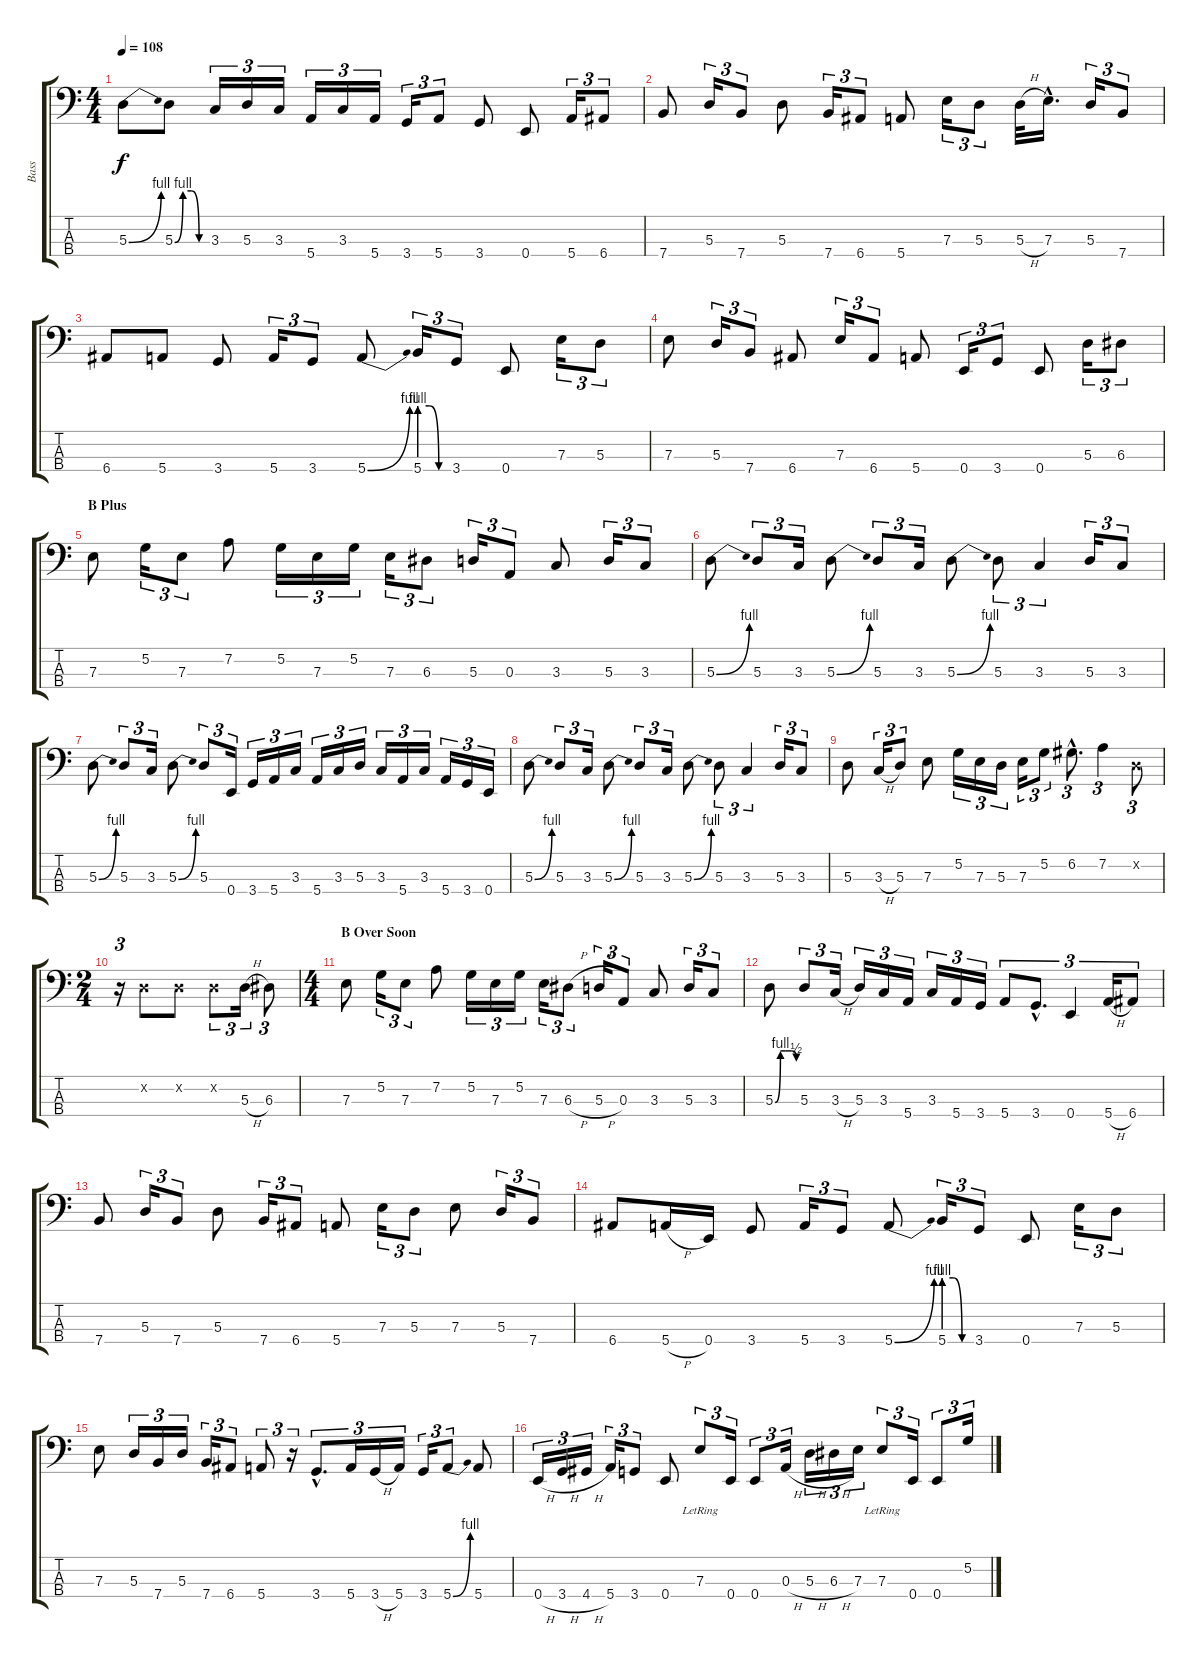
\track ("Bass" "Bass") {instrument electricbassfinger}
\staff {score tabs}
\tuning (G2 D2 A1 E1) {hide}
\ts (4 4)
\tempo 108
\clef f4
\ks c
5.3{be (bend 0 0 60 4)}.8{dy f} 5.3{be (custom 0 0 15 4 30 4 45 0 60 0)}.8 3.3.16{tu (3 2)} 5.3.16{tu (3 2)} 3.3.16{tu (3 2)} 5.4.16{tu (3 2)} 3.3.16{tu (3 2)} 5.4.16{tu (3 2)} 3.4.16{tu (3 2)} 5.4.8{tu (3 2)} 3.4.8 0.4.8 5.4.16{tu (3 2)} 6.4.8{tu (3 2)} |
7.4.8 5.3.16{tu (3 2)} 7.4.8{tu (3 2)} 5.3.8 7.4.16{tu (3 2)} 6.4.8{tu (3 2)} 5.4.8 7.3.16{tu (3 2)} 5.3.8{tu (3 2)} 5.3{h}.32 7.3{hac}.16{d} 5.3.16{tu (3 2)} 7.4.8{tu (3 2)} |
6.4.8 5.4.8 3.4.8 5.4.16{tu (3 2)} 3.4.8{tu (3 2)} 5.4{be (bend 0 0 60 4)}.8 5.4{be (custom 0 4 20 4 40 0 60 0)}.16{tu (3 2)} 3.4.8{tu (3 2)} 0.4.8 7.3.16{tu (3 2)} 5.3.8{tu (3 2)} |
7.3.8 5.3.16{tu (3 2)} 7.4.8{tu (3 2)} 6.4.8 7.3.16{tu (3 2)} 6.4.8{tu (3 2)} 5.4.8 0.4.16{tu (3 2)} 3.4.8{tu (3 2)} 0.4.8 5.3.16{tu (3 2)} 6.3.8{tu (3 2)} |
\section ("" "B Plus")
7.3.8 5.2.16{tu (3 2)} 7.3.8{tu (3 2)} 7.2.8 5.2.16{tu (3 2)} 7.3.16{tu (3 2)} 5.2.16{tu (3 2)} 7.3.16{tu (3 2)} 6.3.8{tu (3 2)} 5.3.16{tu (3 2)} 0.3.8{tu (3 2)} 3.3.8 5.3.16{tu (3 2)} 3.3.8{tu (3 2)} |
5.3{be (bend 0 0 60 4)}.8 5.3.8{tu (3 2)} 3.3.16{tu (3 2)} 5.3{be (bend 0 0 60 4)}.8 5.3.8{tu (3 2)} 3.3.16{tu (3 2)} 5.3{be (bend 0 0 60 4)}.8 5.3.8{tu (3 2)} 3.3.4{tu (3 2)} 5.3.16{tu (3 2)} 3.3.8{tu (3 2)} |
5.3{be (bend 0 0 60 4)}.8 5.3.8{tu (3 2)} 3.3.16{tu (3 2)} 5.3{be (bend 0 0 60 4)}.8 5.3.8{tu (3 2)} 0.4.16{tu (3 2)} 3.4.16{tu (3 2)} 5.4.16{tu (3 2)} 3.3.16{tu (3 2)} 5.4.16{tu (3 2)} 3.3.16{tu (3 2)} 5.3.16{tu (3 2)} 3.3.16{tu (3 2)} 5.4.16{tu (3 2)} 3.3.16{tu (3 2)} 5.4.16{tu (3 2)} 3.4.16{tu (3 2)} 0.4.16{tu (3 2)} |
5.3{be (bend 0 0 60 4)}.8 5.3.8{tu (3 2)} 3.3.16{tu (3 2)} 5.3{be (bend 0 0 60 4)}.8 5.3.8{tu (3 2)} 3.3.16{tu (3 2)} 5.3{be (bend 0 0 60 4)}.8 5.3.8{tu (3 2)} 3.3.4{tu (3 2)} 5.3.16{tu (3 2)} 3.3.8{tu (3 2)} |
5.3.8 3.3{h}.16{tu (3 2)} 5.3.8{tu (3 2)} 7.3.8 5.2.16{tu (3 2)} 7.3.16{tu (3 2)} 5.3.16{tu (3 2)} 7.3.16{tu (3 2)} 5.2.8{tu (3 2)} 6.2{hac}.8{d tu (3 2)} 7.2.4{tu (3 2)} 0.2{x}.8{tu (3 2)} |
\ts (2 4)
r.16{tu (3 2)} 0.2{x}.8 0.2{x}.8 0.2{x}.8{tu (3 2)} 5.3{h}.16{tu (3 2)} 6.3.8{tu (3 2)} |
\ts (4 4)
\section ("" "B Over Soon")
7.3.8 5.2.16{tu (3 2)} 7.3.8{tu (3 2)} 7.2.8 5.2.16{tu (3 2)} 7.3.16{tu (3 2)} 5.2.16{tu (3 2)} 7.3.16{tu (3 2)} 6.3{h}.8{tu (3 2)} 5.3{h}.16{tu (3 2)} 0.3.8{tu (3 2)} 3.3.8 5.3.16{tu (3 2)} 3.3.8{tu (3 2)} |
5.3{be (custom 0 0 15 4 30 4 45 4 60 2)}.8 5.3.8{tu (3 2)} 3.3{h}.16{tu (3 2)} 5.3.16{tu (3 2)} 3.3.16{tu (3 2)} 5.4.16{tu (3 2)} 3.3.16{tu (3 2)} 5.4.16{tu (3 2)} 3.4.16{tu (3 2)} 5.4.8{tu (3 2)} 3.4{hac}.8{d tu (3 2)} 0.4.4{tu (3 2)} 5.4{h}.16{tu (3 2)} 6.4.8{tu (3 2)} |
7.4.8 5.3.16{tu (3 2)} 7.4.8{tu (3 2)} 5.3.8 7.4.16{tu (3 2)} 6.4.8{tu (3 2)} 5.4.8 7.3.16{tu (3 2)} 5.3.8{tu (3 2)} 7.3.8 5.3.16{tu (3 2)} 7.4.8{tu (3 2)} |
6.4.8 5.4{h}.16 0.4.16 3.4.8 5.4.16{tu (3 2)} 3.4.8{tu (3 2)} 5.4{be (bend 0 0 60 4)}.8 5.4{be (custom 0 4 20 4 40 0 60 0)}.16{tu (3 2)} 3.4.8{tu (3 2)} 0.4.8 7.3.16{tu (3 2)} 5.3.8{tu (3 2)} |
7.3.8 5.3.16{tu (3 2)} 7.4.16{tu (3 2)} 5.3.16{tu (3 2)} 7.4.16{tu (3 2)} 6.4.8{tu (3 2)} 5.4.8{tu (3 2)} r.16{tu (3 2)} 3.4{hac}.8{d tu (3 2)} 5.4.16{tu (3 2)} 3.4{h}.16{tu (3 2)} 5.4.16{tu (3 2)} 3.4.16{tu (3 2)} 5.4{be (bend 0 0 60 4)}.8{tu (3 2)} 5.4.8 |
0.4{h}.16{tu (3 2)} 3.4{h}.16{tu (3 2)} 4.4{h}.16{tu (3 2)} 5.4.16{tu (3 2)} 3.4.8{tu (3 2)} 0.4.8 7.3{lr}.8{tu (3 2)} 0.4.16{tu (3 2)} 0.4.8{tu (3 2)} 0.3{h}.16{tu (3 2)} 5.3{h}.16{tu (3 2)} 6.3{h}.16{tu (3 2)} 7.3.16{tu (3 2)} 7.3{lr}.8{tu (3 2)} 0.4.16{tu (3 2)} 0.4.8{tu (3 2)} 5.2.16{tu (3 2)}
